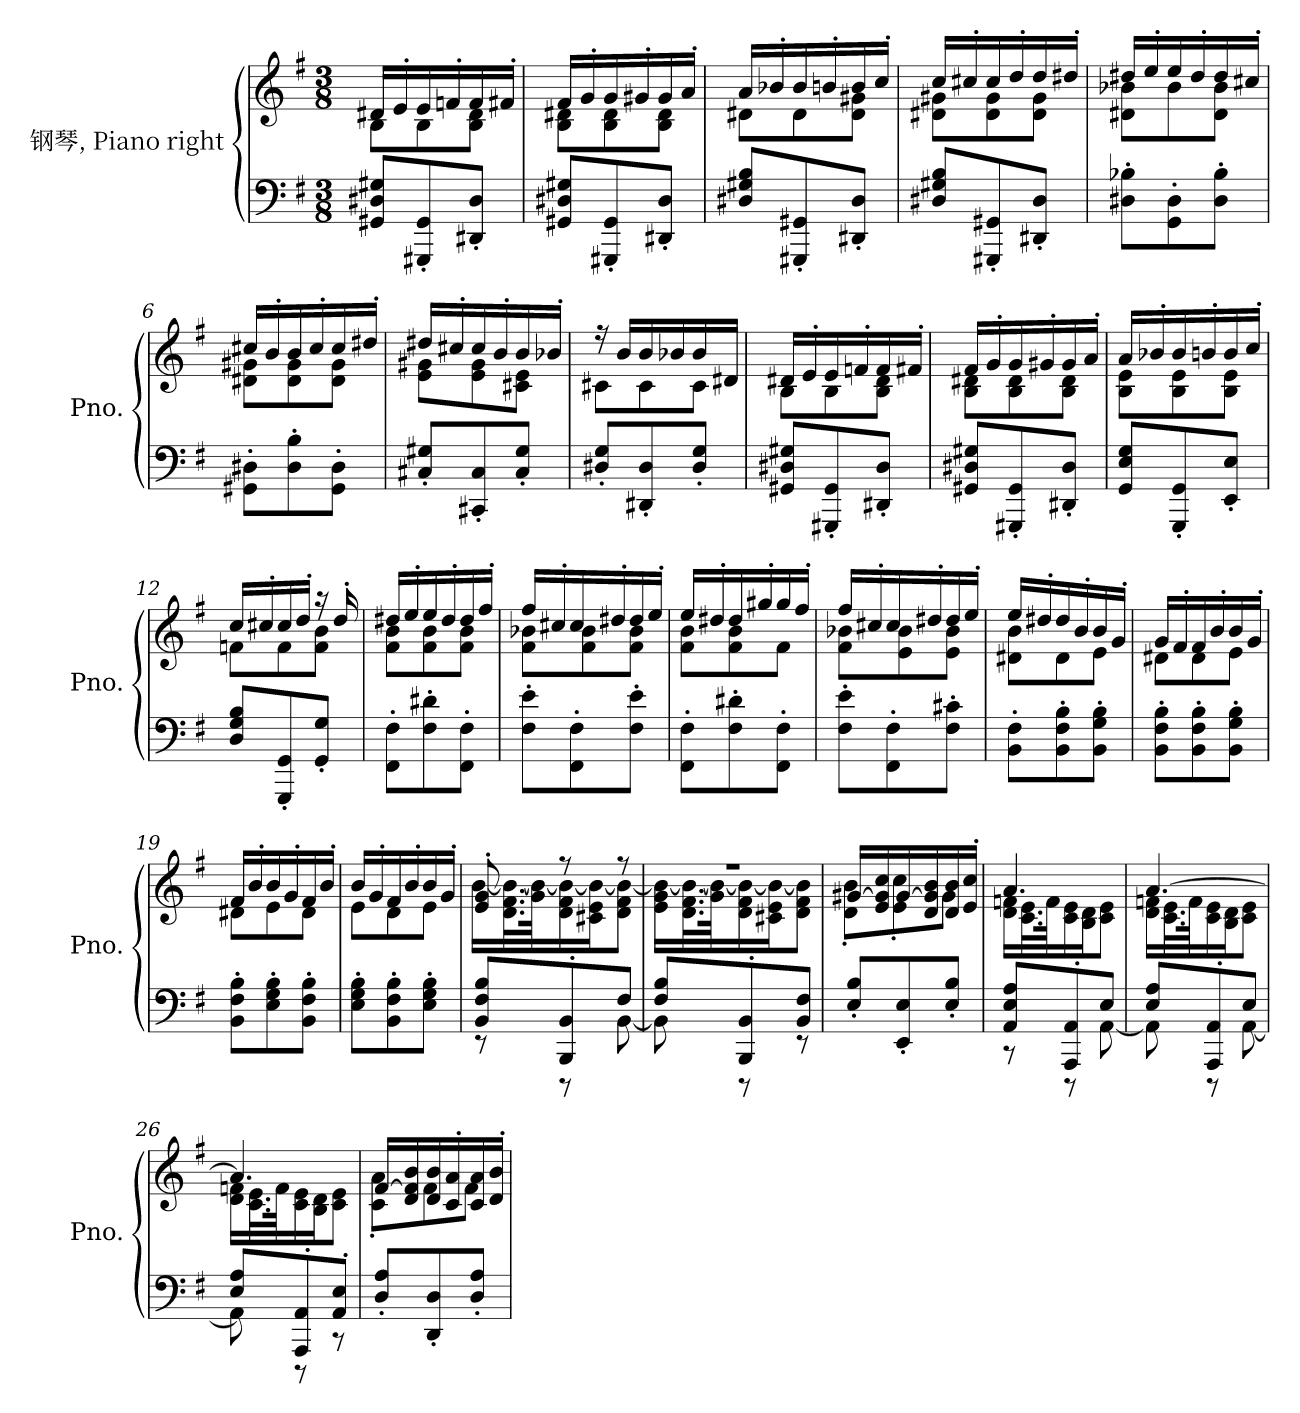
**kern	**kern
*part1	*part1
*staff2	*staff1
*I"钢琴, Piano right	*
*I'Pno.	*
*clefF4	*clefG2
*k[f#]	*k[f#]
*M3/8	*M3/8
*MM125	*MM125
=1	=1
*	*^
8GG#X/ 8D#X/ 8G#X/L	16d#X/LL	8B\L
.	16e'/	.
*	*MM128	*
8GGG#X/' 8GG#/'	16e/	8B\
.	16fn'/	.
8DD#X/' 8D#/'J	16f/	8B\ 8d#\J
*	*MM127	*
.	16f#X'/JJ	.
=2	=2	=2
*	*MM129	*
8GG#X/ 8D#X/ 8G#X/L	16f#/LL	8B\ 8d#X\L
.	16g'/	.
8GGG#X/' 8GG#/'	16g/	8B\ 8d#\
.	16g#X'/	.
*	*MM127	*
8DD#X/' 8D#/'J	16g#/	8B\ 8d#\J
.	16a'/JJ	.
=3	=3	=3
*	*MM129	*
8D#X/ 8G#X/ 8B/L	16a/LL	8d#X\L
.	16b-X'/	.
8GGG#X/' 8GG#X/'	16b-/	8d#\
.	16bn'/	.
8DD#X/' 8D#/'J	16b/	8d#\ 8g#X\J
.	16cc'/JJ	.
=4	=4	=4
8D#X/ 8G#X/ 8B/L	16cc/LL	8d#X\ 8g#X\L
.	16cc#X'/	.
8GGG#X/' 8GG#X/'	16cc#/	8d#\ 8g#\
.	16dd'/	.
*	*MM128	*
8DD#X/' 8D#/'J	16dd/	8d#\ 8g#\J
*	*MM119	*
.	16dd#X'/JJ	.
!!LO:LB:g=z	!!
=5	=5	=5
*	*MM130	*
8D#X\' 8B-X\'L	16dd#X/LL	8d#X\ 8b-X\L
*	*MM128	*
.	16ee'/	.
*	*MM132	*
8GG\' 8D#\'	16ee/	8b-\
.	16dd#'/	.
*	*MM128	*
8D#\' 8B-\'J	16dd#/	8d#\ 8b-\J
.	16cc#X'/JJ	.
=6	=6	=6
*	*MM127	*
8GG#X\' 8D#X\'L	16cc#X/LL	8d#X\ 8g#X\L
.	16b'/	.
*	*MM129	*
8D#\' 8B\'	16b/	8d#\ 8g#\
.	16cc#'/	.
8GG#\' 8D#\'J	16cc#/	8d#\ 8g#\J
.	16dd#X'/JJ	.
=7	=7	=7
*	*MM128	*
8C#X/' 8G#X/'L	16dd#X/LL	8e\ 8g#X\L
.	16cc#X'/	.
8CC#X/' 8C#/'	16cc#/	8e\ 8g#\
.	16b'/	.
*	*MM125	*
8C#/' 8G#/'J	16b/	8c#X\ 8e\J
.	16b-X'/JJ	.
=8	=8	=8
*	*MM127	*
8D#X/' 8G/'L	16r	8c#X\L
.	16b/LL	.
8DD#X/' 8D#/'	16b/	8c#\
*	*MM126	*
.	16b-X/	.
*	*MM125	*
8D#/' 8G/'J	16b-/	8c#\J
.	16d#X/JJ	.
!!LO:LB:g=z	!!
=9	=9	=9
*	*MM125	*
8GG#X/ 8D#X/ 8G#X/L	16d#X/LL	8B\L
.	16e'/	.
*	*MM127	*
8GGG#X/' 8GG#/'	16e/	8B\
.	16fn'/	.
*	*MM124	*
8DD#X/' 8D#/'J	16f/	8B\ 8d#\J
*	*MM127	*
.	16f#X'/JJ	.
=10	=10	=10
*	*MM129	*
8GG#X/ 8D#X/ 8G#X/L	16f#/LL	8B\ 8d#X\L
.	16g'/	.
8GGG#X/' 8GG#/'	16g/	8B\ 8d#\
.	16g#X'/	.
*	*MM127	*
8DD#X/' 8D#/'J	16g#/	8B\ 8d#\J
.	16a'/JJ	.
=11	=11	=11
*	*MM129	*
8GG/ 8E/ 8G/L	16a/LL	8B\ 8e\L
.	16b-X'/	.
8GGG/' 8GG/'	16b-/	8B\ 8e\
.	16bn'/	.
8EE/' 8E/'J	16b/	8B\ 8e\J
.	16cc'/JJ	.
=12	=12	=12
8D/ 8G/ 8B/L	16cc/LL	8fn\L
.	16cc#X'/	.
8GGG/' 8GG/'	16cc#/	8f\
.	16dd'/JJ	.
*	*MM128	*
8GG/' 8G/'J	16r	8f\ 8b\J
.	16dd'/	.
=13	=13	=13
*	*MM129	*
8FF#\' 8F#\'L	16dd#X/LL	8f#\ 8b\L
*	*MM125	*
.	16ee'/	.
*	*MM128	*
8F#\' 8d#X\'	16ee/	8f#\ 8b\
.	16dd#'/	.
8FF#\' 8F#\'J	16dd#/	8f#\ 8b\J
.	16ff#'/JJ	.
!!LO:LB:g=z	!!
=14	=14	=14
*	*MM130	*
8F#\' 8e\'L	16ff#/LL	8f#\ 8b-X\L
.	16cc#X'/	.
*	*MM132	*
8FF#\' 8F#\'	16cc#/	8f#\ 8b-\
.	16dd#X'/	.
*	*MM128	*
8F#\' 8e\'J	16dd#/	8f#\ 8b-\J
.	16ee'/JJ	.
=15	=15	=15
*	*MM130	*
8FF#\' 8F#\'L	16ee/LL	8f#\ 8b\L
.	16dd#X'/	.
8F#\' 8d#X\'	16dd#/	8f#\ 8b\
.	16gg#X'/	.
*	*MM128	*
8FF#\' 8F#\'J	16gg#/	8f#\J
.	16ff#'/JJ	.
=16	=16	=16
*	*MM131	*
8F#\' 8e\'L	16ff#/LL	8f#\ 8b-X\L
.	16cc#X'/	.
8FF#\' 8F#\'	16cc#/	8e\ 8b-\
.	16dd#X'/	.
*	*MM128	*
8F#\' 8c#X\'J	16dd#/	8e\ 8b-\J
.	16ee'/JJ	.
=17	=17	=17
*	*MM132	*
8BB\' 8F#\'L	16ee/LL	8d#X\ 8b\L
*	*MM128	*
.	16dd#X'/	.
*	*MM132	*
8BB\' 8F#\' 8B\'	16dd#/	8d#\
.	16b'/	.
*	*MM129	*
8BB\' 8G\' 8B\'J	16b/	8e\J
.	16g'/JJ	.
=18	=18	=18
*	*MM126	*
8BB\' 8F#\' 8B\'L	16g/LL	8d#X\L
.	16f#'/	.
*	*MM130	*
8BB\' 8F#\' 8B\'	16f#/	8d#\
.	16b'/	.
*	*MM124	*
8BB\' 8G\' 8B\'J	16b/	8e\J
.	16g'/JJ	.
!!LO:LB:g=z	!!
=19	=19	=19
*	*MM128	*
8BB\' 8F#\' 8B\'L	16f#/LL	8d#X\L
.	16b'/	.
*	*MM123	*
8E\' 8G\' 8B\'	16b/	8e\
.	16g'/	.
*	*MM126	*
8BB\' 8F#\' 8B\'J	16f#/	8d#\J
.	16b'/JJ	.
=20	=20	=20
*	*MM122	*
8E\' 8G\' 8B\'L	16b/LL	8e\L
.	16g'/	.
*	*MM127	*
8BB\' 8F#\' 8B\'	16f#/	8d\
.	16b'/	.
*	*MM119	*
8E\' 8G\' 8B\'J	16b/	8e\J
*	*MM108	*
.	16g'/JJ	.
=21	=21	=21
*	*MM124	*
*^	*	*
8BB/ 8F#/ 8B/L	8r	8e/' 8g/'	[16b\LL
.	.	.	32.d\ 32.f#\ 32.b\_L
.	.	.	64g\ 64b\_JK
*	*	*MM126	*
8BBB/' 8BB/'	8r	8r	16d\ 16f#\ 16b\_
.	.	.	16c#X\ 16e\ 16b\_J
*	*	*MM122	*
8F#/J	[8BB\	8r	8d\ 8f#\ 8b\_J
=22	=22	=22	=22
*	*	*MM124	*
8F#/ 8B/L	8BB\]	4.r	16e\ 16g\ 16b\_LL
.	.	.	32.d\ 32.f#\ 32.b\_L
.	.	.	64g\ 64b\_JK
*	*	*MM127	*
8BBB/' 8BB/'	8r	.	16d\ 16f#\ 16b\_
.	.	.	16c#X\ 16e\ 16b\_J
*	*	*MM123	*
8BB/ 8F#/J	8r	.	8d\ 8f#\ 8b\]J
*v	*v	*	*
!!LO:LB:g=z	!!
=23	=23	=23
*	*MM125	*
8E/' 8B/'L	[16g#X/LL	8d\' 8b\'L
.	16e/ 16g#/] 16cc/	.
*	*MM127	*
8EE/' 8E/'	[16g#/	8e\' 8cc\'
.	16d/ 16g#/] 16b/	.
*	*MM125	*
8E/' 8B/'J	16d/ 16b/	8g#\J
*	*MM116	*
.	16e/' 16cc/'JJ	.
=24	=24	=24
*	*MM124	*
*^	*	*
8AA/ 8E/ 8A/L	8r	4.a/	16d\ 16fn\LL
.	.	.	32.c\ 32.e\L
.	.	.	64f\JK
*	*	*MM126	*
8AAA/' 8AA/'	8r	.	16c\ 16e\
.	.	.	16B\ 16d\J
*	*	*MM122	*
8E/J	[8AA\	.	8c\ 8e\J
=25	=25	=25	=25
*	*	*MM125	*
8E/ 8A/L	8AA\]	[4.a/	16d\ 16fn\LL
.	.	.	32.c\ 32.e\L
.	.	.	64f\JK
*	*	*MM128	*
8AAA/' 8AA/'	8r	.	16c\ 16e\
.	.	.	16B\ 16d\J
*	*	*MM122	*
8E/J	[8AA\	.	8c\ 8e\J
=26	=26	=26	=26
*	*	*MM125	*
8E/ 8A/L	8AA\]	4.a/]	16d\ 16fn\LL
.	.	.	32.c\ 32.e\L
.	.	.	64f\JK
*	*	*MM128	*
8AAA/' 8AA/'	8r	.	16c\ 16e\
.	.	.	16B\ 16d\J
*	*	*MM122	*
8AA/' 8E/'J	8r	.	8c\ 8e\J
*v	*v	*	*
=27	=27	=27
*	*MM125	*
8D/' 8A/'L	[16f#/LL	8c\' 8a\'L
.	16d/ 16f#/] 16b/	.
*	*MM127	*
8DD/' 8D/'	16d/ 16b/	8f#\
.	16c/' 16a/'	.
*	*MM125	*
8D/' 8A/'J	16c/ 16a/	8f#\J
.	16d/' 16b/'JJ	.
*	*v	*v
=	=
*-	*-
